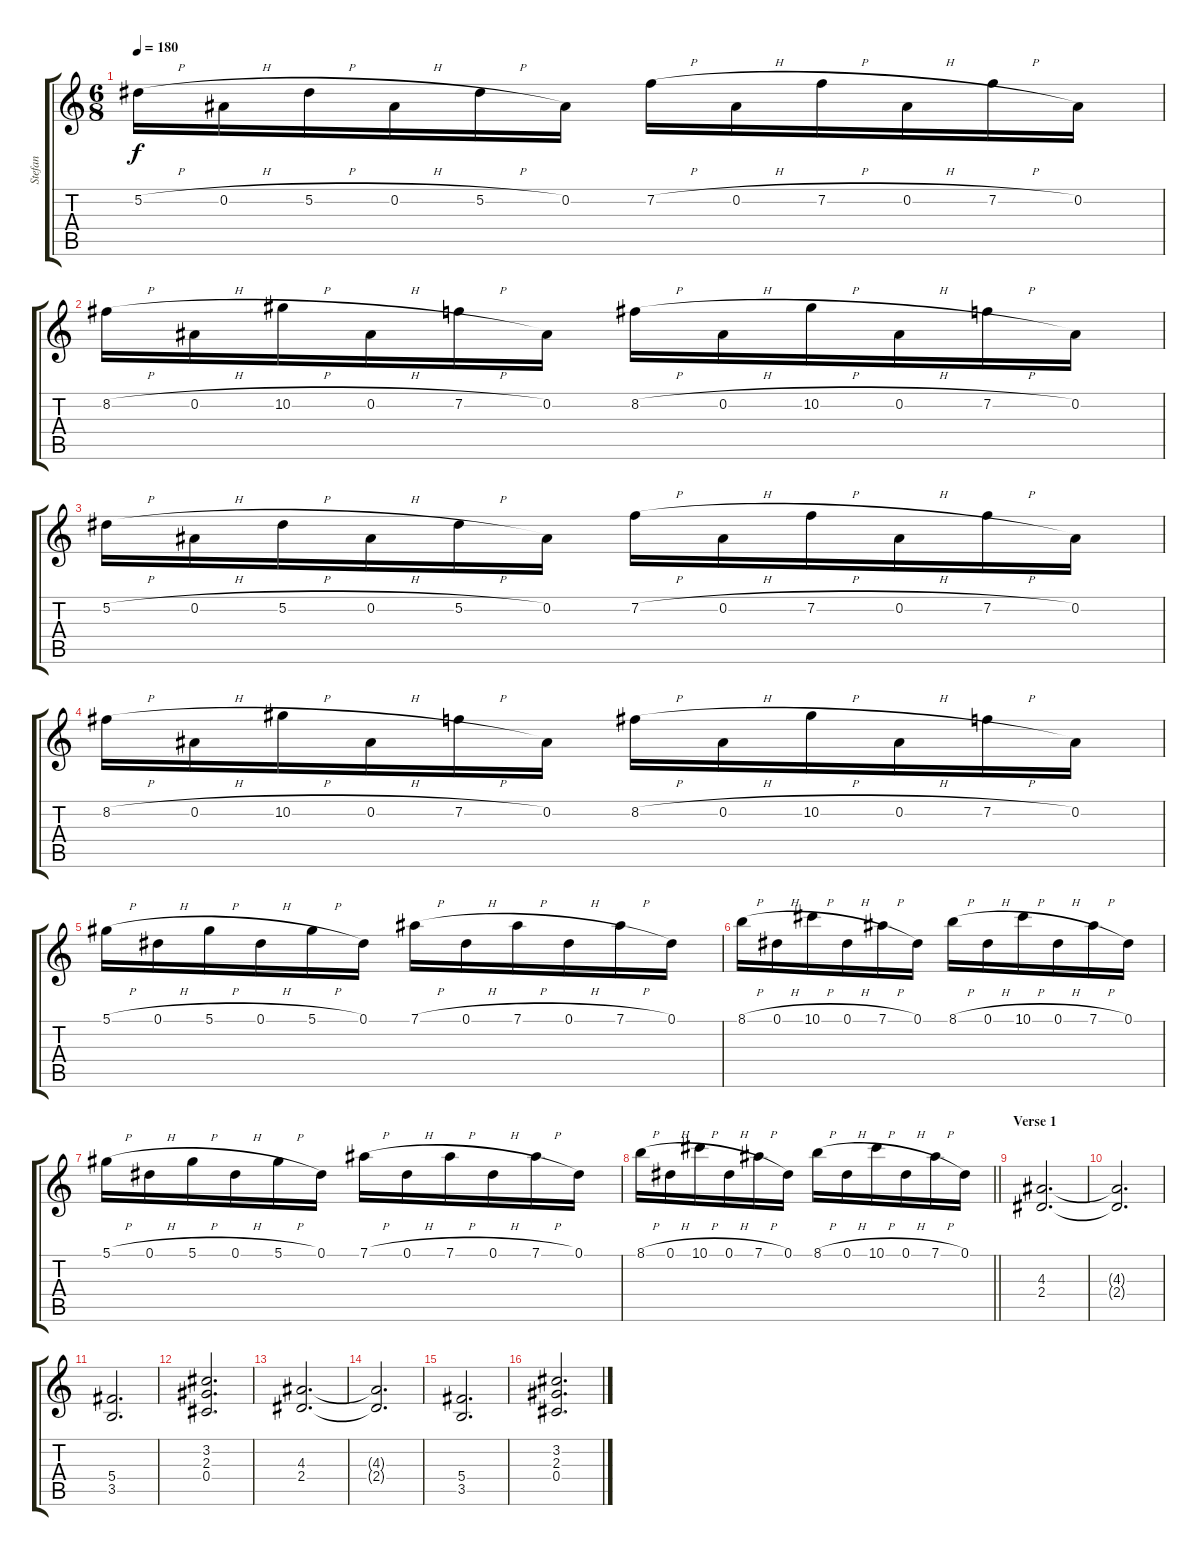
\track ("Stefan" "Stefan") {instrument overdrivenguitar}
\staff {score tabs}
\tuning (Eb4 Bb3 Gb3 Db3 Ab2 Eb2) {hide}
\ts (6 8)
\tempo 180
\clef g2
\ks c
5.2{h}.16{dy f} 0.2{h}.16 5.2{h}.16 0.2{h}.16 5.2{h}.16 0.2.16 7.2{h}.16 0.2{h}.16 7.2{h}.16 0.2{h}.16 7.2{h}.16 0.2.16 |
8.2{h}.16 0.2{h}.16 10.2{h}.16 0.2{h}.16 7.2{h}.16 0.2.16 8.2{h}.16 0.2{h}.16 10.2{h}.16 0.2{h}.16 7.2{h}.16 0.2.16 |
5.2{h}.16 0.2{h}.16 5.2{h}.16 0.2{h}.16 5.2{h}.16 0.2.16 7.2{h}.16 0.2{h}.16 7.2{h}.16 0.2{h}.16 7.2{h}.16 0.2.16 |
8.2{h}.16 0.2{h}.16 10.2{h}.16 0.2{h}.16 7.2{h}.16 0.2.16 8.2{h}.16 0.2{h}.16 10.2{h}.16 0.2{h}.16 7.2{h}.16 0.2.16 |
5.1{h}.16 0.1{h}.16 5.1{h}.16 0.1{h}.16 5.1{h}.16 0.1.16 7.1{h}.16 0.1{h}.16 7.1{h}.16 0.1{h}.16 7.1{h}.16 0.1.16 |
8.1{h}.16 0.1{h}.16 10.1{h}.16 0.1{h}.16 7.1{h}.16 0.1.16 8.1{h}.16 0.1{h}.16 10.1{h}.16 0.1{h}.16 7.1{h}.16 0.1.16 |
5.1{h}.16 0.1{h}.16 5.1{h}.16 0.1{h}.16 5.1{h}.16 0.1.16 7.1{h}.16 0.1{h}.16 7.1{h}.16 0.1{h}.16 7.1{h}.16 0.1.16 |
\barLineRight lightlight
8.1{h}.16 0.1{h}.16 10.1{h}.16 0.1{h}.16 7.1{h}.16 0.1.16 8.1{h}.16 0.1{h}.16 10.1{h}.16 0.1{h}.16 7.1{h}.16 0.1.16 |
\section ("" "Verse 1")
(4.3 2.4).2{d} |
(4.3{t} 2.4{t}).2{d} |
(5.4 3.5).2{d} |
(3.2 2.3 0.4).2{d} |
(4.3 2.4).2{d} |
(4.3{t} 2.4{t}).2{d} |
(5.4 3.5).2{d} |
(3.2 2.3 0.4).2{d}
